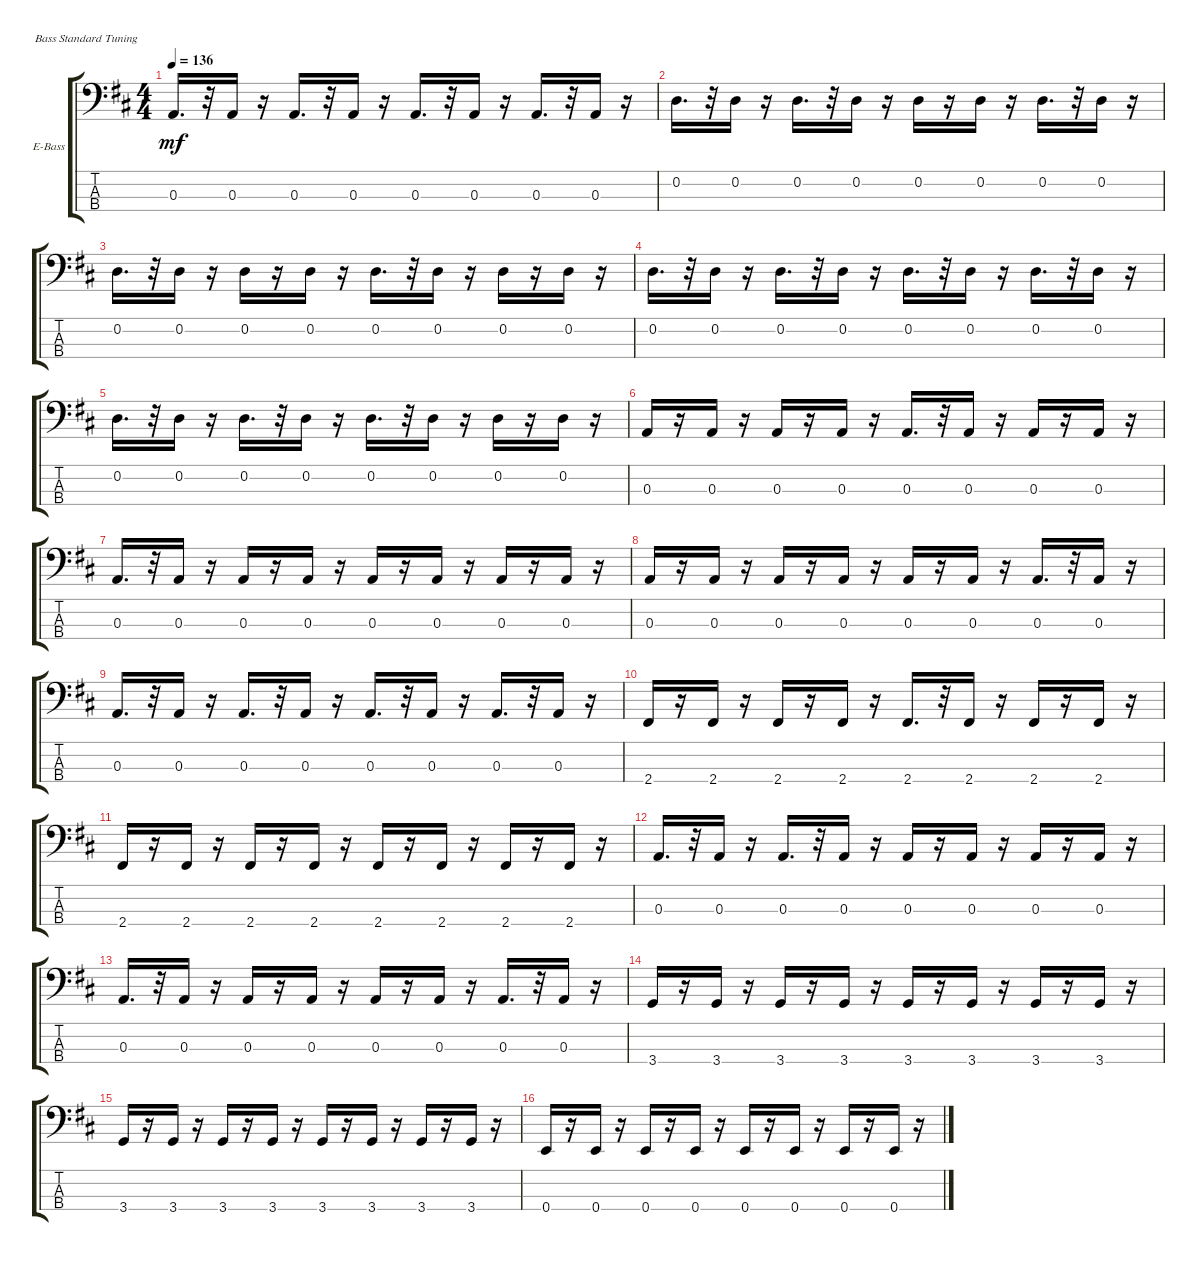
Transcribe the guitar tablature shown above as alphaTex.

\defaultSystemsLayout 4
\bracketExtendMode groupsimilarinstruments
\firstSystemTrackNameOrientation horizontal
\otherSystemsTrackNameOrientation horizontal
\track ("Billy Sheehan" "E-Bass") {instrument acousticgrandpiano}
\staff {score tabs}
\tuning (G2 D2 A1 E1)
\displaytranspose 12
\ts (4 4)
\tempo 136
\clef f4
\scale
0.333333
\ks d
0.3.16{d dy mf} r.32 0.3.16 r.16 0.3.16{d} r.32 0.3.16 r.16 0.3.16{d} r.32 0.3.16 r.16 0.3.16{d} r.32 0.3.16 r.16 |
\scale
0.333333 0.2.16{d} r.32 0.2.16 r.16 0.2.16{d} r.32 0.2.16 r.16 0.2.16 r.16 0.2.16 r.16 0.2.16{d} r.32 0.2.16 r.16 |
\scale
0.333333 0.2.16{d} r.32 0.2.16 r.16 0.2.16 r.16 0.2.16 r.16 0.2.16{d} r.32 0.2.16 r.16 0.2.16 r.16 0.2.16 r.16 |
\scale
0.333333 0.2.16{d} r.32 0.2.16 r.16 0.2.16{d} r.32 0.2.16 r.16 0.2.16{d} r.32 0.2.16 r.16 0.2.16{d} r.32 0.2.16 r.16 |
\scale
0.333333 0.2.16{d} r.32 0.2.16 r.16 0.2.16{d} r.32 0.2.16 r.16 0.2.16{d} r.32 0.2.16 r.16 0.2.16 r.16 0.2.16 r.16 |
\scale
0.333333 0.3.16 r.16 0.3.16 r.16 0.3.16 r.16 0.3.16 r.16 0.3.16{d} r.32 0.3.16 r.16 0.3.16 r.16 0.3.16 r.16 |
\scale
0.333333 0.3.16{d} r.32 0.3.16 r.16 0.3.16 r.16 0.3.16 r.16 0.3.16 r.16 0.3.16 r.16 0.3.16 r.16 0.3.16 r.16 |
\scale
0.333333 0.3.16 r.16 0.3.16 r.16 0.3.16 r.16 0.3.16 r.16 0.3.16 r.16 0.3.16 r.16 0.3.16{d} r.32 0.3.16 r.16 |
\scale
0.333333 0.3.16{d} r.32 0.3.16 r.16 0.3.16{d} r.32 0.3.16 r.16 0.3.16{d} r.32 0.3.16 r.16 0.3.16{d} r.32 0.3.16 r.16 |
\scale
0.333333 2.4.16 r.16 2.4.16 r.16 2.4.16 r.16 2.4.16 r.16 2.4.16{d} r.32 2.4.16 r.16 2.4.16 r.16 2.4.16 r.16 |
\scale
0.333333 2.4.16 r.16 2.4.16 r.16 2.4.16 r.16 2.4.16 r.16 2.4.16 r.16 2.4.16 r.16 2.4.16 r.16 2.4.16 r.16 |
\scale
0.333333 0.3.16{d} r.32 0.3.16 r.16 0.3.16{d} r.32 0.3.16 r.16 0.3.16 r.16 0.3.16 r.16 0.3.16 r.16 0.3.16 r.16 |
\scale
0.333333 0.3.16{d} r.32 0.3.16 r.16 0.3.16 r.16 0.3.16 r.16 0.3.16 r.16 0.3.16 r.16 0.3.16{d} r.32 0.3.16 r.16 |
\scale
0.333333 3.4.16 r.16 3.4.16 r.16 3.4.16 r.16 3.4.16 r.16 3.4.16 r.16 3.4.16 r.16 3.4.16 r.16 3.4.16 r.16 |
\scale
0.333333 3.4.16 r.16 3.4.16 r.16 3.4.16 r.16 3.4.16 r.16 3.4.16 r.16 3.4.16 r.16 3.4.16 r.16 3.4.16 r.16 |
\scale
0.333333 0.4.16 r.16 0.4.16 r.16 0.4.16 r.16 0.4.16 r.16 0.4.16 r.16 0.4.16 r.16 0.4.16 r.16 0.4.16 r.16
